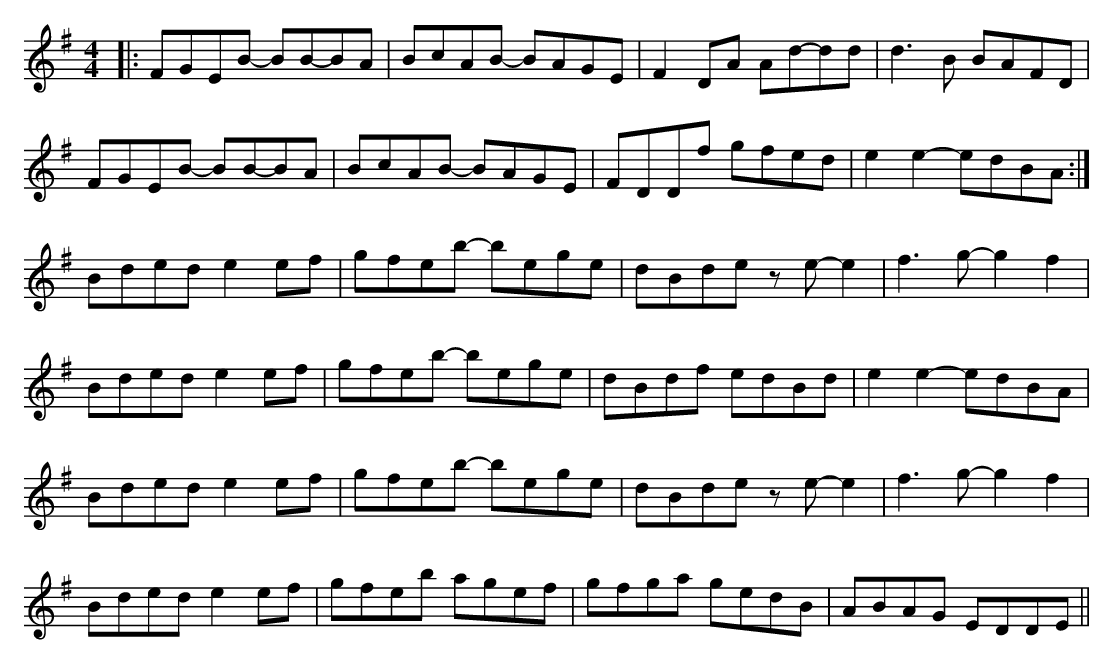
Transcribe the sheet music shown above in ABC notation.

X:1
M:4/4
K:Emin
|:FGEB- BB-BA|BcAB- BAGE|F2 DA Ad-dd|d3 B BAFD|
FGEB- BB-BA|BcAB- BAGE|FDDf gfed|e2 e2- edBA:|
Bded e2 ef|gfeb- bege|dBde z e-e2|f3 g-g2 f2|
Bded e2 ef|gfeb- bege|dBdf edBd|e2 e2- edBA|
Bded e2 ef|gfeb- bege|dBde z e-e2|f3 g-g2 f2|
Bded e2 ef|gfeb agef|gfga gedB|ABAG EDDE||
